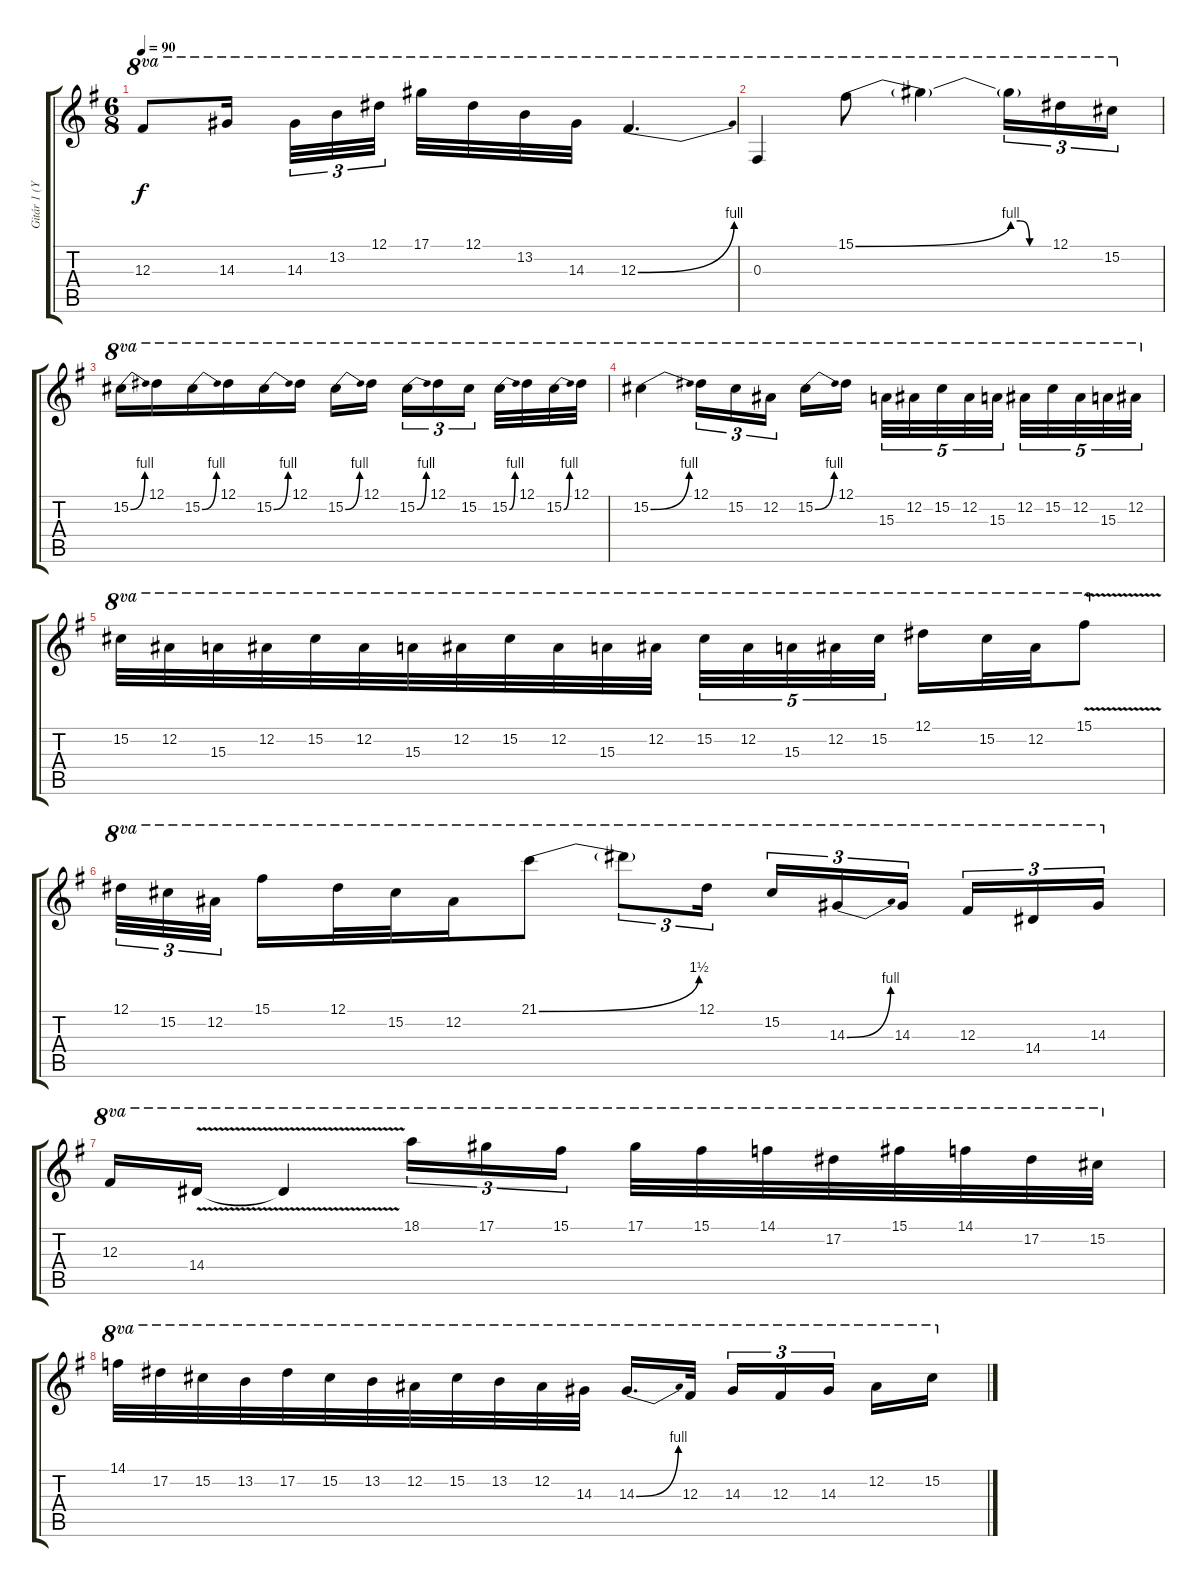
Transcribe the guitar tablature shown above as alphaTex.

\track ("Gitár 1 (Yngwie Malmsteen)" "Gitár 1 (Y") {instrument distortionguitar}
\staff {score tabs}
\tuning (Eb4 Bb3 Gb3 Db3 Ab2 Eb2) {hide}
\ts (6 8)
\tempo 90
\clef g2
\ks g
12.3{t}.8{ot 8va dy f} 14.3.16{ot 8va beam splitsecondary} 14.3.32{tu (3 2) ot 8va} 13.2.32{tu (3 2) ot 8va} 12.1.32{tu (3 2) ot 8va beam splitsecondary} 17.1.32{ot 8va} 12.1.32{ot 8va} 13.2.32{ot 8va} 14.3.32{ot 8va} 12.3{be (bend 0 0 60 4)}.4{d ot 8va} |
0.3.4{ot 8va} 15.1{be (bend 0 0 60 4)}.8{ot 8va} 15.1{t}.4{ot 8va} 15.1{be (custom 0 4 15 4 30 0 60 0) t}.16{tu (3 2) ot 8va} 12.1.16{tu (3 2) ot 8va} 15.2.16{tu (3 2) ot 8va} |
15.2{be (bend 0 0 60 4)}.16{ot 8va} 12.1.16{ot 8va} 15.2{be (bend 0 0 60 4)}.16{ot 8va} 12.1.16{ot 8va} 15.2{be (bend 0 0 60 4)}.16{ot 8va} 12.1.16{ot 8va} 15.2{be (bend 0 0 60 4)}.16{ot 8va} 12.1.16{ot 8va beam splitsecondary} 15.2{be (bend 0 0 60 4)}.16{tu (3 2) ot 8va} 12.1.16{tu (3 2) ot 8va} 15.2.16{tu (3 2) ot 8va beam splitsecondary} 15.2{be (bend 0 0 60 4)}.32{ot 8va} 12.1.32{ot 8va} 15.2{be (bend 0 0 60 4)}.32{ot 8va} 12.1.32{ot 8va} |
15.2{be (bend 0 0 60 4)}.4{ot 8va} 12.1.16{tu (3 2) ot 8va} 15.2.16{tu (3 2) ot 8va} 12.2.16{tu (3 2) ot 8va} 15.2{be (bend 0 0 60 4)}.16{ot 8va} 12.1.16{ot 8va beam splitsecondary} 15.3.32{tu (5 4) ot 8va} 12.2.32{tu (5 4) ot 8va} 15.2.32{tu (5 4) ot 8va} 12.2.32{tu (5 4) ot 8va} 15.3.32{tu (5 4) ot 8va beam splitsecondary} 12.2.32{tu (5 4) ot 8va} 15.2.32{tu (5 4) ot 8va} 12.2.32{tu (5 4) ot 8va} 15.3.32{tu (5 4) ot 8va} 12.2.32{tu (5 4) ot 8va} |
15.2.32{ot 8va} 12.2.32{ot 8va} 15.3.32{ot 8va} 12.2.32{ot 8va} 15.2.32{ot 8va} 12.2.32{ot 8va} 15.3.32{ot 8va} 12.2.32{ot 8va} 15.2.32{ot 8va} 12.2.32{ot 8va} 15.3.32{ot 8va} 12.2.32{ot 8va} 15.2.32{tu (5 4) ot 8va} 12.2.32{tu (5 4) ot 8va} 15.3.32{tu (5 4) ot 8va} 12.2.32{tu (5 4) ot 8va} 15.2.32{tu (5 4) ot 8va beam splitsecondary} 12.1.16{ot 8va} 15.2.32{ot 8va} 12.2.32{ot 8va} 15.1{v}.8{ot 8va} |
12.1.32{tu (3 2) ot 8va} 15.2.32{tu (3 2) ot 8va} 12.2.32{tu (3 2) ot 8va beam splitsecondary} 15.1.16{ot 8va} 12.1.32{ot 8va} 15.2.32{ot 8va} 12.2.16{ot 8va} 21.1{be (bend 0 0 60 6)}.8{ot 8va} 21.1{t}.8{tu (3 2) ot 8va} 12.1.16{tu (3 2) ot 8va beam splitsecondary} 15.2.16{tu (3 2) ot 8va} 14.3{be (bend 0 0 60 4)}.16{tu (3 2) ot 8va} 14.3.16{tu (3 2) ot 8va beam splitsecondary} 12.3.16{tu (3 2) ot 8va} 14.4.16{tu (3 2) ot 8va} 14.3.16{tu (3 2) ot 8va} |
12.3.16{ot 8va} 14.4{v}.16{ot 8va} 14.4{t}.4{ot 8va} 18.1.16{tu (3 2) ot 8va} 17.1.16{tu (3 2) ot 8va} 15.1.16{tu (3 2) ot 8va beam splitsecondary} 17.1.32{ot 8va} 15.1.32{ot 8va} 14.1.32{ot 8va} 17.2.32{ot 8va} 15.1.32{ot 8va} 14.1.32{ot 8va} 17.2.32{ot 8va} 15.2.32{ot 8va} |
14.1.32{ot 8va} 17.2.32{ot 8va} 15.2.32{ot 8va} 13.2.32{ot 8va} 17.2.32{ot 8va} 15.2.32{ot 8va} 13.2.32{ot 8va} 12.2.32{ot 8va} 15.2.32{ot 8va} 13.2.32{ot 8va} 12.2.32{ot 8va} 14.3.32{ot 8va} 14.3{be (bend 0 0 60 4)}.16{d ot 8va} 12.3.32{ot 8va beam splitsecondary} 14.3.16{tu (3 2) ot 8va} 12.3.16{tu (3 2) ot 8va} 14.3.16{tu (3 2) ot 8va beam splitsecondary} 12.2.16{ot 8va} 15.2.16{ot 8va}
